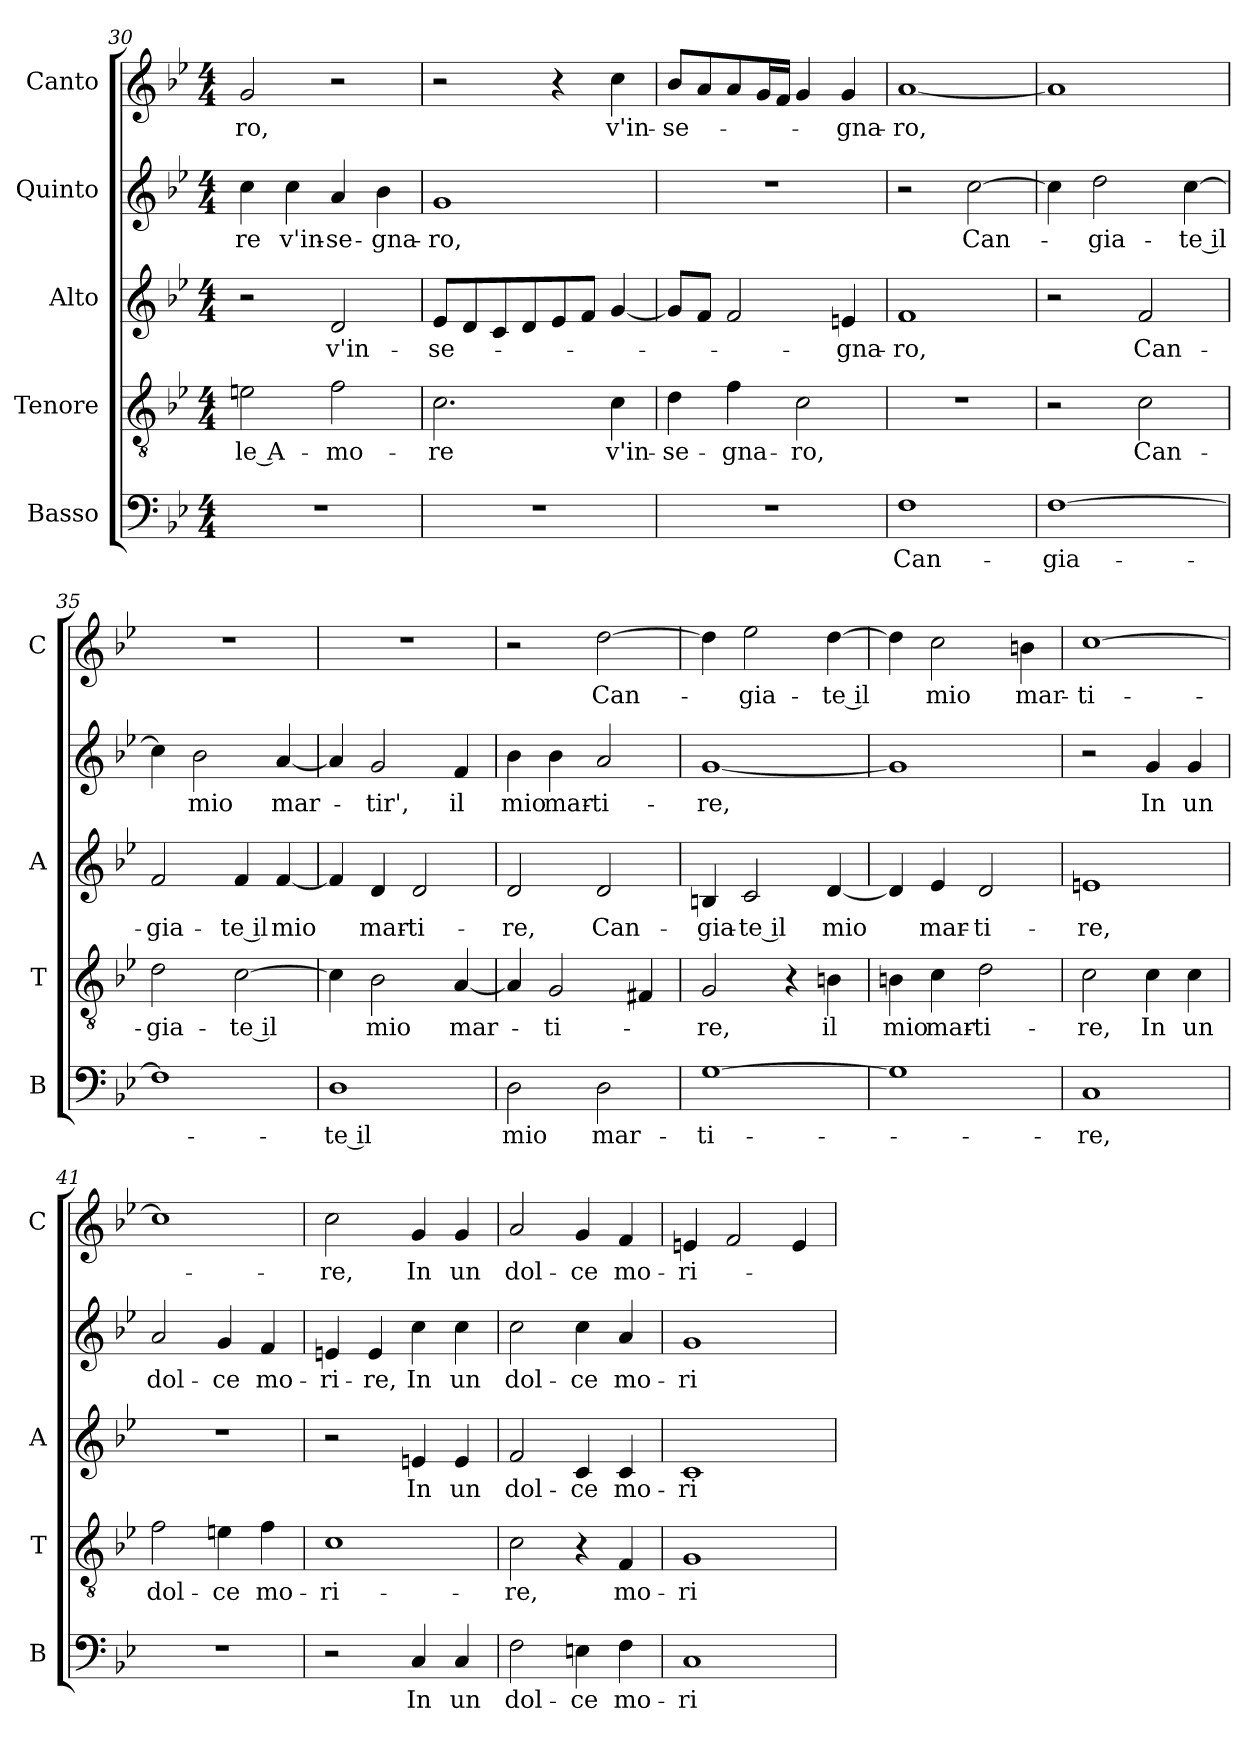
**kern	**text	**kern	**text	**kern	**text	**kern	**text	**kern	**text
*part5	*part5	*part4	*part4	*part3	*part3	*part2	*part2	*part1	*part1
*staff5	*staff5	*staff4	*staff4	*staff3	*staff3	*staff2	*staff2	*staff1	*staff1
*I"Basso	*	*I"Tenore	*	*I"Alto	*	*I"Quinto	*	*I"Canto	*
*I'B	*	*I'T	*	*I'A	*	*	*	*I'C	*
*clefF4	*	*clefGv2	*	*clefG2	*	*clefG2	*	*clefG2	*
*k[b-e-]	*	*k[b-e-]	*	*k[b-e-]	*	*k[b-e-]	*	*k[b-e-]	*
*B-:	*	*B-:	*	*B-:	*	*B-:	*	*B-:	*
*M4/4	*	*M4/4	*	*M4/4	*	*M4/4	*	*M4/4	*
=30	=30	=30	=30	=30	=30	=30	=30	=30	=30
!	!	!	!LO:LY:b	!	!	!	!LO:LY:b	!	!LO:LY:b
1r	.	2en\	-le A-	2r	.	4cc\	-re	2g/	-ro,
!	!	!	!	!	!	!	!LO:LY:b	!	!
.	.	.	.	.	.	4cc\	v'in-	.	.
!	!	!	!LO:LY:b	!	!LO:LY:b	!	!LO:LY:b	!	!
.	.	2f\	-mo-	2d/	v'in-	4a/	-se-	2r	.
!	!	!	!	!	!	!	!LO:LY:b	!	!
.	.	.	.	.	.	4b-\	-gna-	.	.
=31	=31	=31	=31	=31	=31	=31	=31	=31	=31
!	!	!	!LO:LY:b	!	!LO:LY:b	!	!LO:LY:b	!	!
1r	.	2.c\	-re	8e-/L	-se-	1g	-ro,	2r	.
.	.	.	.	8d/	.	.	.	.	.
.	.	.	.	8c/	.	.	.	.	.
.	.	.	.	8d/	.	.	.	.	.
.	.	.	.	8e-/	.	.	.	4r	.
.	.	.	.	8f/J	.	.	.	.	.
!	!	!	!LO:LY:b	!	!	!	!	!	!LO:LY:b
.	.	4c\	v'in-	[4g/	.	.	.	4cc\	v'in-
=32	=32	=32	=32	=32	=32	=32	=32	=32	=32
!	!	!	!LO:LY:b	!	!	!	!	!	!LO:LY:b
1r	.	4d\	-se-	8g/L]	.	1r	.	8b-/L	-se-
.	.	.	.	8f/J	.	.	.	8a/	.
!	!	!	!LO:LY:b	!	!	!	!	!	!
.	.	4f\	-gna-	2f/	.	.	.	8a/	.
.	.	.	.	.	.	.	.	16g/L	.
.	.	.	.	.	.	.	.	16f/JJ	.
!	!	!	!LO:LY:b	!	!	!	!	!	!
.	.	2c\	-ro,	.	.	.	.	4g/	.
!	!	!	!	!	!LO:LY:b	!	!	!	!LO:LY:b
.	.	.	.	4en/	-gna-	.	.	4g/	-gna-
=33	=33	=33	=33	=33	=33	=33	=33	=33	=33
!	!LO:LY:b	!	!	!	!LO:LY:b	!	!	!	!LO:LY:b
1F	Can-	1r	.	1f	-ro,	2r	.	[1a	-ro,
!	!	!	!	!	!	!	!LO:LY:b	!	!
.	.	.	.	.	.	[2cc\	Can-	.	.
=34	=34	=34	=34	=34	=34	=34	=34	=34	=34
!	!LO:LY:b	!	!	!	!	!	!	!	!
[1F	-gia-	2r	.	2r	.	4cc\]	.	1a]	.
!	!	!	!	!	!	!	!LO:LY:b	!	!
.	.	.	.	.	.	2dd\	-gia-	.	.
!	!	!	!LO:LY:b	!	!LO:LY:b	!	!	!	!
.	.	2c\	Can-	2f/	Can-	.	.	.	.
!	!	!	!	!	!	!	!LO:LY:b	!	!
.	.	.	.	.	.	[4cc\	-te il	.	.
!!LO:LB:g=z
=35	=35	=35	=35	=35	=35	=35	=35	=35	=35
!	!	!	!LO:LY:b	!	!LO:LY:b	!	!	!	!
1F]	.	2d\	-gia-	2f/	-gia-	4cc\]	.	1r	.
!	!	!	!	!	!	!	!LO:LY:b	!	!
.	.	.	.	.	.	2b-\	mio	.	.
!	!	!	!LO:LY:b	!	!LO:LY:b	!	!	!	!
.	.	[2c\	-te il	4f/	-te il	.	.	.	.
!	!	!	!	!	!LO:LY:b	!	!LO:LY:b	!	!
.	.	.	.	[4f/	mio	[4a/	mar-	.	.
=36	=36	=36	=36	=36	=36	=36	=36	=36	=36
!	!LO:LY:b	!	!	!	!	!	!	!	!
1D	-te il	4c\]	.	4f/]	.	4a/]	.	1r	.
!	!	!	!LO:LY:b	!	!LO:LY:b	!	!LO:LY:b	!	!
.	.	2B-\	mio	4d/	mar-	2g/	-tir',	.	.
!	!	!	!	!	!LO:LY:b	!	!	!	!
.	.	.	.	2d/	-ti-	.	.	.	.
!	!	!	!LO:LY:b	!	!	!	!LO:LY:b	!	!
.	.	[4A/	mar-	.	.	4f/	il	.	.
=37	=37	=37	=37	=37	=37	=37	=37	=37	=37
!	!LO:LY:b	!	!	!	!LO:LY:b	!	!LO:LY:b	!	!
2D\	mio	4A/]	.	2d/	-re,	4b-\	mio	2r	.
!	!	!	!LO:LY:b	!	!	!	!LO:LY:b	!	!
.	.	2G/	-ti-	.	.	4b-\	mar-	.	.
!	!LO:LY:b	!	!	!	!LO:LY:b	!	!LO:LY:b	!	!LO:LY:b
2D\	mar-	.	.	2d/	Can-	2a/	-ti-	[2dd\	Can-
.	.	4F#X/	.	.	.	.	.	.	.
=38	=38	=38	=38	=38	=38	=38	=38	=38	=38
!	!LO:LY:b	!	!LO:LY:b	!	!LO:LY:b	!	!LO:LY:b	!	!
[1G	-ti-	2G/	-re,	4Bn/	-gia-	[1g	-re,	4dd\]	.
!	!	!	!	!	!LO:LY:b	!	!	!	!LO:LY:b
.	.	.	.	2c/	-te il	.	.	2ee-\	-gia-
.	.	4r	.	.	.	.	.	.	.
!	!	!	!LO:LY:b	!	!LO:LY:b	!	!	!	!LO:LY:b
.	.	4Bn\	il	[4d/	mio	.	.	[4dd\	-te il
=39	=39	=39	=39	=39	=39	=39	=39	=39	=39
!	!	!	!LO:LY:b	!	!	!	!	!	!
1G]	.	4Bn\	mio	4d/]	.	1g]	.	4dd\]	.
!	!	!	!LO:LY:b	!	!LO:LY:b	!	!	!	!LO:LY:b
.	.	4c\	mar-	4e-/	mar-	.	.	2cc\	mio
!	!	!	!LO:LY:b	!	!LO:LY:b	!	!	!	!
.	.	2d\	-ti-	2d/	-ti-	.	.	.	.
!	!	!	!	!	!	!	!	!	!LO:LY:b
.	.	.	.	.	.	.	.	4bn\	mar-
=40	=40	=40	=40	=40	=40	=40	=40	=40	=40
!	!LO:LY:b	!	!LO:LY:b	!	!LO:LY:b	!	!	!	!LO:LY:b
1C	-re,	2c\	-re,	1en	-re,	2r	.	[1cc	-ti-
!	!	!	!LO:LY:b	!	!	!	!LO:LY:b	!	!
.	.	4c\	In	.	.	4g/	In	.	.
!	!	!	!LO:LY:b	!	!	!	!LO:LY:b	!	!
.	.	4c\	un	.	.	4g/	un	.	.
=41	=41	=41	=41	=41	=41	=41	=41	=41	=41
!	!	!	!LO:LY:b	!	!	!	!LO:LY:b	!	!
1r	.	2f\	dol-	1r	.	2a/	dol-	1cc]	.
!	!	!	!LO:LY:b	!	!	!	!LO:LY:b	!	!
.	.	4en\	-ce	.	.	4g/	-ce	.	.
!	!	!	!LO:LY:b	!	!	!	!LO:LY:b	!	!
.	.	4f\	mo-	.	.	4f/	mo-	.	.
!!LO:PB:g=z
=42	=42	=42	=42	=42	=42	=42	=42	=42	=42
!	!	!	!LO:LY:b	!	!	!	!LO:LY:b	!	!LO:LY:b
2r	.	1c	-ri-	2r	.	4en/	-ri-	2cc\	-re,
!	!	!	!	!	!	!	!LO:LY:b	!	!
.	.	.	.	.	.	4e/	-re,	.	.
!	!LO:LY:b	!	!	!	!LO:LY:b	!	!LO:LY:b	!	!LO:LY:b
4C/	In	.	.	4en/	In	4cc\	In	4g/	In
!	!LO:LY:b	!	!	!	!LO:LY:b	!	!LO:LY:b	!	!LO:LY:b
4C/	un	.	.	4e/	un	4cc\	un	4g/	un
=43	=43	=43	=43	=43	=43	=43	=43	=43	=43
!	!LO:LY:b	!	!LO:LY:b	!	!LO:LY:b	!	!LO:LY:b	!	!LO:LY:b
2F\	dol-	2c\	-re,	2f/	dol-	2cc\	dol-	2a/	dol-
!	!LO:LY:b	!	!	!	!LO:LY:b	!	!LO:LY:b	!	!LO:LY:b
4En\	-ce	4r	.	4c/	-ce	4cc\	-ce	4g/	-ce
!	!LO:LY:b	!	!LO:LY:b	!	!LO:LY:b	!	!LO:LY:b	!	!LO:LY:b
4F\	mo-	4F/	mo-	4c/	mo-	4a/	mo-	4f/	mo-
=44	=44	=44	=44	=44	=44	=44	=44	=44	=44
!	!LO:LY:b	!	!LO:LY:b	!	!LO:LY:b	!	!LO:LY:b	!	!LO:LY:b
1C	-ri-	1G	-ri-	1c	-ri-	1g	-ri-	4en/	-ri-
.	.	.	.	.	.	.	.	2f/	.
.	.	.	.	.	.	.	.	4e/	.
=	=	=	=	=	=	=	=	=	=
*-	*-	*-	*-	*-	*-	*-	*-	*-	*-
